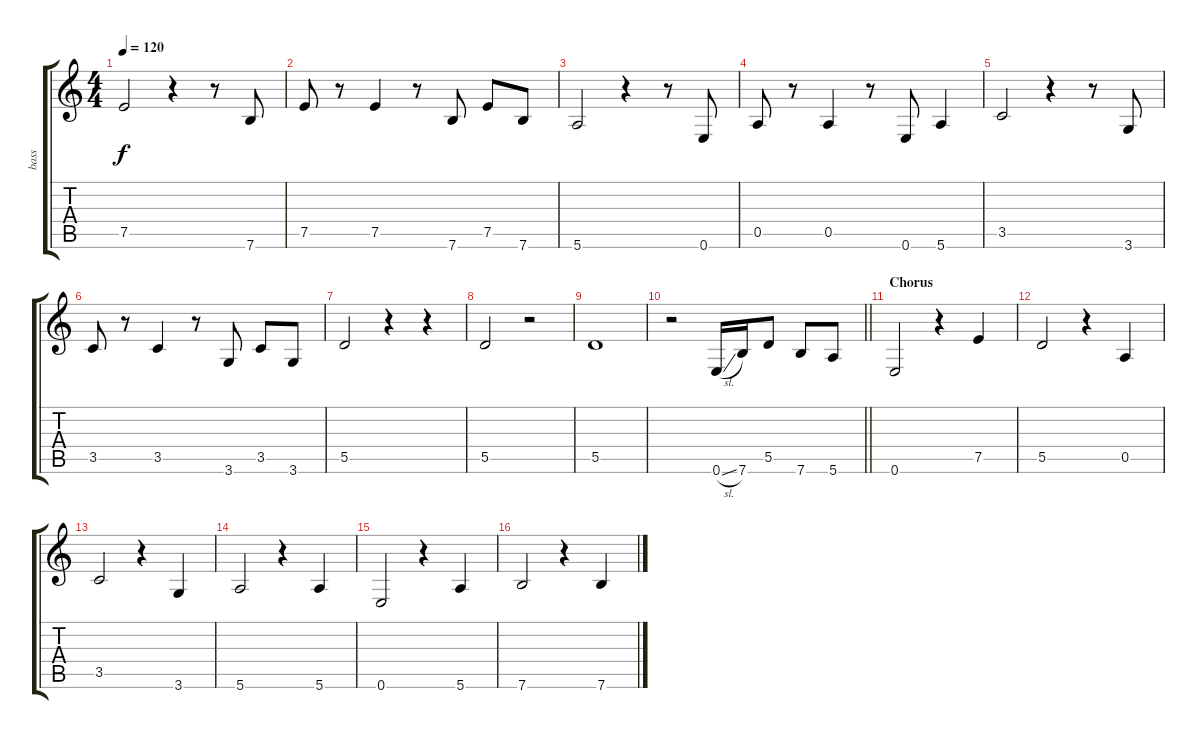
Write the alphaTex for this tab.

\track ("bass" "bass") {instrument electricbassfinger}
\staff {score tabs}
\tuning (E4 B3 G3 D3 A2 E2) {hide}
\ts (4 4)
\tempo 120
\clef g2
\ks c
7.5.2{dy f} r.4 r.8 7.6.8 |
7.5.8 r.8 7.5.4 r.8 7.6.8 7.5.8 7.6.8 |
5.6.2 r.4 r.8 0.6.8 |
0.5.8 r.8 0.5.4 r.8 0.6.8 5.6.4 |
3.5.2 r.4 r.8 3.6.8 |
3.5.8 r.8 3.5.4 r.8 3.6.8 3.5.8 3.6.8 |
5.5.2 r.4 r.4 |
5.5.2 r.2 |
5.5.1 |
\barLineRight lightlight
r.2 0.6{sl}.16 7.6.16 5.5.8 7.6.8 5.6.8 |
\section ("" "Chorus")
0.6.2 r.4 7.5.4 |
5.5.2 r.4 0.5.4 |
3.5.2 r.4 3.6.4 |
5.6.2 r.4 5.6.4 |
0.6.2 r.4 5.6.4 |
7.6.2 r.4 7.6.4
